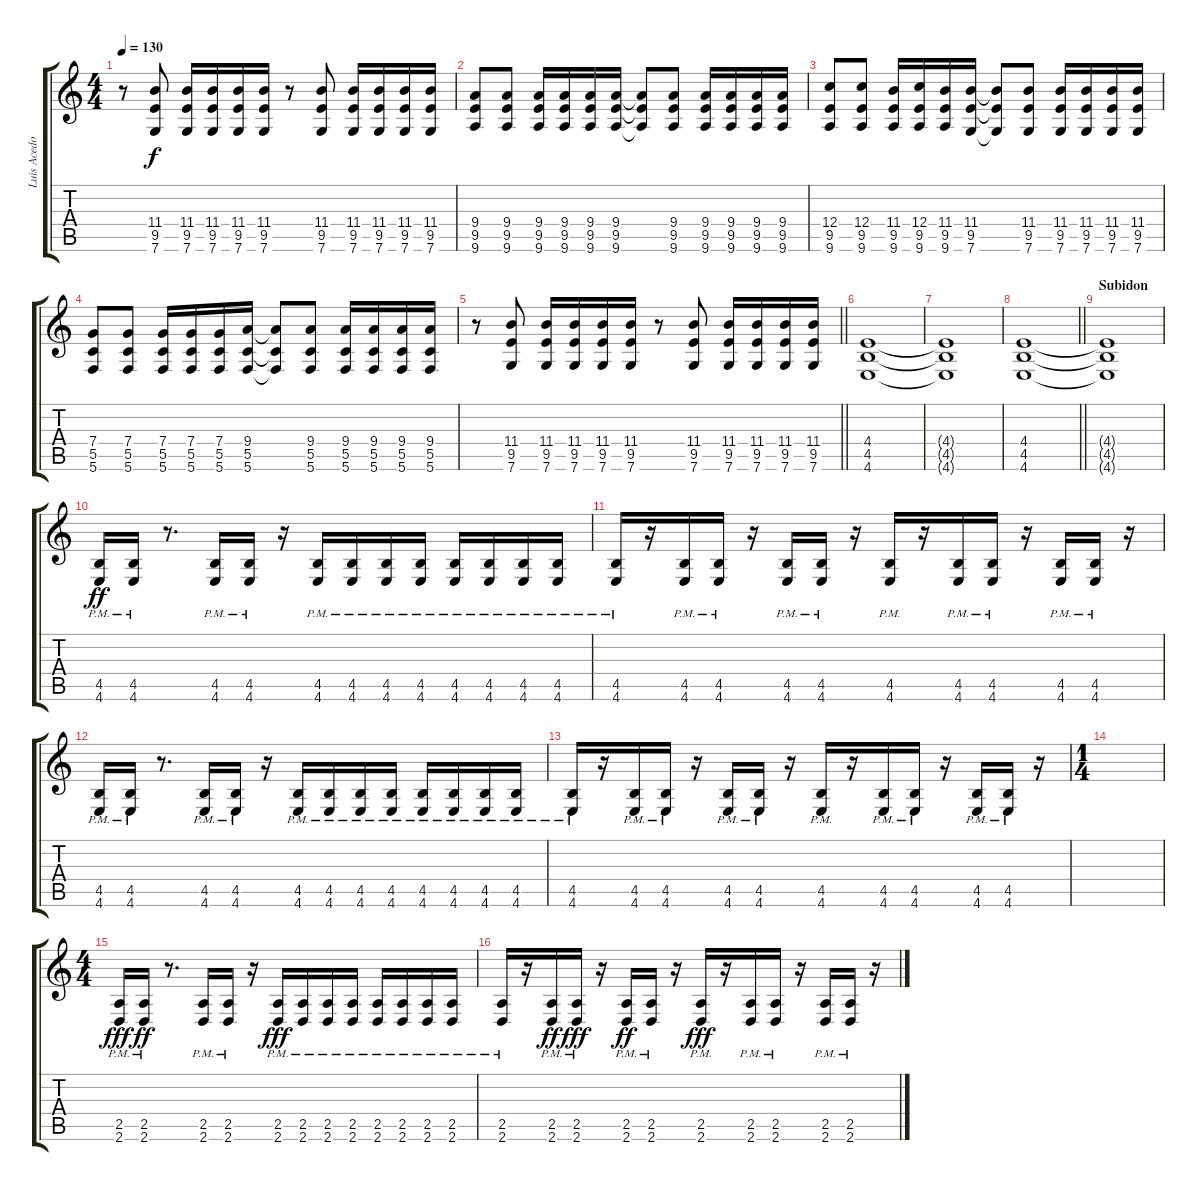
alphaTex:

\track ("Luis Acedo" "Luis Acedo") {instrument overdrivenguitar}
\staff {score tabs}
\tuning (D4 A3 F3 C3 G2 C2) {hide}
\ts (4 4)
\tempo 130
\clef g2
\ks c
r.8{dy f} (11.4 9.5 7.6).8 (11.4 9.5 7.6).16 (11.4 9.5 7.6).16 (11.4 9.5 7.6).16 (11.4 9.5 7.6).16 r.8 (11.4 9.5 7.6).8 (11.4 9.5 7.6).16 (11.4 9.5 7.6).16 (11.4 9.5 7.6).16 (11.4 9.5 7.6).16 |
(9.4 9.5 9.6).8 (9.4 9.5 9.6).8 (9.4 9.5 9.6).16 (9.4 9.5 9.6).16 (9.4 9.5 9.6).16 (9.4 9.5 9.6).16 (9.4{t} 9.5{t} 9.6{t}).8 (9.4 9.5 9.6).8 (9.4 9.5 9.6).16 (9.4 9.5 9.6).16 (9.4 9.5 9.6).16 (9.4 9.5 9.6).16 |
(12.4 9.5 9.6).8 (12.4 9.5 9.6).8 (11.4 9.5 9.6).16 (12.4 9.5 9.6).16 (11.4 9.5 9.6).16 (11.4 9.5 7.6).16 (11.4{t} 9.5{t} 7.6{t}).8 (11.4 9.5 7.6).8 (11.4 9.5 7.6).16 (11.4 9.5 7.6).16 (11.4 9.5 7.6).16 (11.4 9.5 7.6).16 |
(7.4 5.5 5.6).8 (7.4 5.5 5.6).8 (7.4 5.5 5.6).16 (7.4 5.5 5.6).16 (7.4 5.5 5.6).16 (9.4 5.5 5.6).16 (9.4{t} 5.5{t} 5.6{t}).8 (9.4 5.5 5.6).8 (9.4 5.5 5.6).16 (9.4 5.5 5.6).16 (9.4 5.5 5.6).16 (9.4 5.5 5.6).16 |
\barLineRight lightlight
r.8 (11.4 9.5 7.6).8 (11.4 9.5 7.6).16 (11.4 9.5 7.6).16 (11.4 9.5 7.6).16 (11.4 9.5 7.6).16 r.8 (11.4 9.5 7.6).8 (11.4 9.5 7.6).16 (11.4 9.5 7.6).16 (11.4 9.5 7.6).16 (11.4 9.5 7.6).16 |
(4.4 4.5 4.6).1 |
(4.4{t} 4.5{t} 4.6{t}).1 |
\barLineRight lightlight
(4.4 4.5 4.6).1 |
\section ("" "Subidon")
(4.4{t} 4.5{t} 4.6{t}).1 |
(4.5{pm} 4.6{pm}).16{dy ff} (4.5{pm} 4.6{pm}).16 r.8{d} (4.5{pm} 4.6{pm}).16 (4.5{pm} 4.6{pm}).16 r.16 (4.5{pm} 4.6{pm}).16 (4.5{pm} 4.6{pm}).16 (4.5{pm} 4.6{pm}).16 (4.5{pm} 4.6{pm}).16 (4.5{pm} 4.6{pm}).16 (4.5{pm} 4.6{pm}).16 (4.5{pm} 4.6{pm}).16 (4.5{pm} 4.6{pm}).16 |
(4.5{pm} 4.6{pm}).16 r.16 (4.5{pm} 4.6{pm}).16 (4.5{pm} 4.6{pm}).16 r.16 (4.5{pm} 4.6{pm}).16 (4.5{pm} 4.6{pm}).16 r.16 (4.5{pm} 4.6{pm}).16 r.16 (4.5{pm} 4.6{pm}).16 (4.5{pm} 4.6{pm}).16 r.16 (4.5{pm} 4.6{pm}).16 (4.5{pm} 4.6{pm}).16 r.16 |
(4.5{pm} 4.6{pm}).16 (4.5{pm} 4.6{pm}).16 r.8{d} (4.5{pm} 4.6{pm}).16 (4.5{pm} 4.6{pm}).16 r.16 (4.5{pm} 4.6{pm}).16 (4.5{pm} 4.6{pm}).16 (4.5{pm} 4.6{pm}).16 (4.5{pm} 4.6{pm}).16 (4.5{pm} 4.6{pm}).16 (4.5{pm} 4.6{pm}).16 (4.5{pm} 4.6{pm}).16 (4.5{pm} 4.6{pm}).16 |
(4.5{pm} 4.6{pm}).16 r.16 (4.5{pm} 4.6{pm}).16 (4.5{pm} 4.6{pm}).16 r.16 (4.5{pm} 4.6{pm}).16 (4.5{pm} 4.6{pm}).16 r.16 (4.5{pm} 4.6{pm}).16 r.16 (4.5{pm} 4.6{pm}).16 (4.5{pm} 4.6{pm}).16 r.16 (4.5{pm} 4.6{pm}).16 (4.5{pm} 4.6{pm}).16 r.16 |
\ts (1 4)
|
\ts (4 4)
(2.5{pm} 2.6{pm}).16{dy fff} (2.5{pm} 2.6{pm}).16{dy ff} r.8{d} (2.5{pm} 2.6{pm}).16 (2.5{pm} 2.6{pm}).16 r.16 (2.5{pm} 2.6{pm}).16{dy fff} (2.5{pm} 2.6{pm}).16 (2.5{pm} 2.6{pm}).16 (2.5{pm} 2.6{pm}).16 (2.5{pm} 2.6{pm}).16 (2.5{pm} 2.6{pm}).16 (2.5{pm} 2.6{pm}).16 (2.5{pm} 2.6{pm}).16 |
(2.5{pm} 2.6{pm}).16 r.16 (2.5{pm} 2.6{pm}).16{dy ff} (2.5{pm} 2.6{pm}).16{dy fff} r.16 (2.5{pm} 2.6{pm}).16{dy ff} (2.5{pm} 2.6{pm}).16 r.16 (2.5{pm} 2.6{pm}).16{dy fff} r.16 (2.5{pm} 2.6{pm}).16 (2.5{pm} 2.6{pm}).16 r.16 (2.5{pm} 2.6{pm}).16 (2.5{pm} 2.6{pm}).16 r.16
